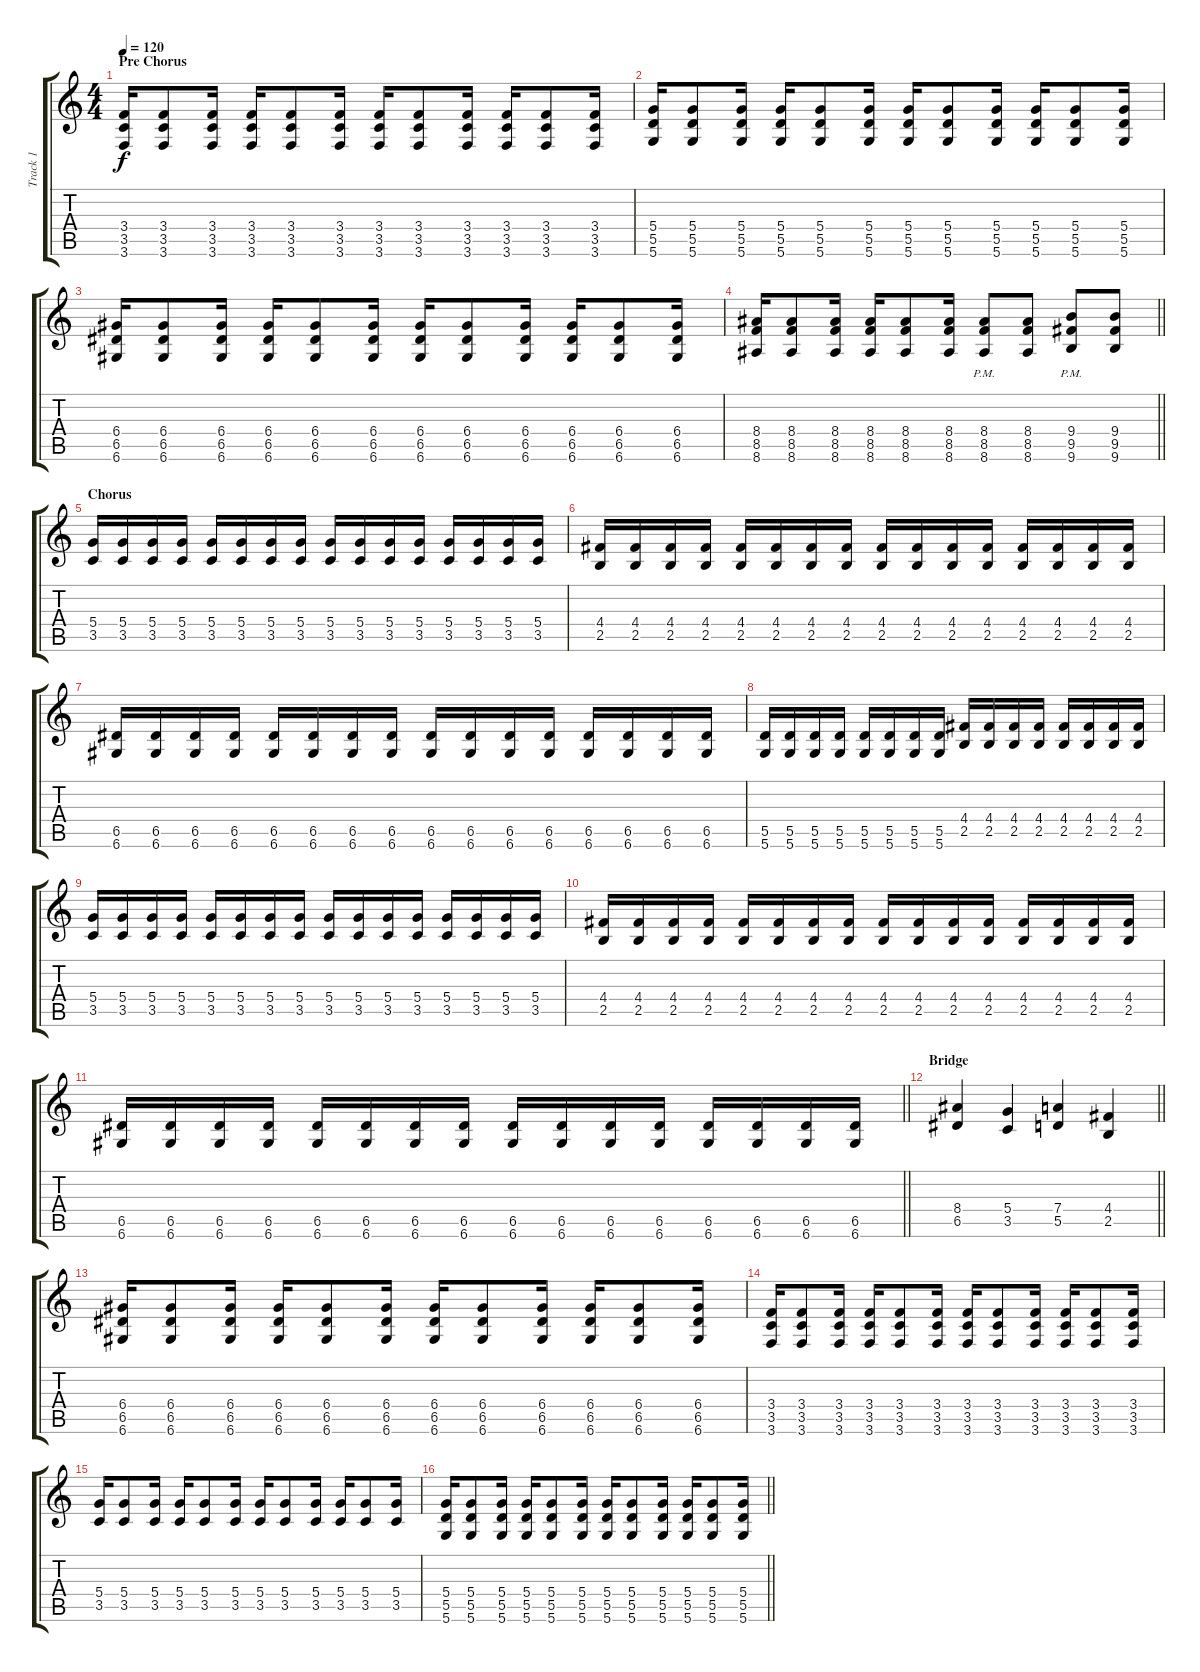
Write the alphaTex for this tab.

\track ("Track 1" "Track 1") {instrument distortionguitar}
\staff {score tabs}
\tuning (E4 B3 G3 D3 A2 D2) {hide}
\ts (4 4)
\section ("" "Pre Chorus")
\tempo 120
\clef g2
\ks c
(3.4 3.5 3.6).16{dy f} (3.4 3.5 3.6).8 (3.4 3.5 3.6).16 (3.4 3.5 3.6).16 (3.4 3.5 3.6).8 (3.4 3.5 3.6).16 (3.4 3.5 3.6).16 (3.4 3.5 3.6).8 (3.4 3.5 3.6).16 (3.4 3.5 3.6).16 (3.4 3.5 3.6).8 (3.4 3.5 3.6).16 |
(5.4 5.5 5.6).16 (5.4 5.5 5.6).8 (5.4 5.5 5.6).16 (5.4 5.5 5.6).16 (5.4 5.5 5.6).8 (5.4 5.5 5.6).16 (5.4 5.5 5.6).16 (5.4 5.5 5.6).8 (5.4 5.5 5.6).16 (5.4 5.5 5.6).16 (5.4 5.5 5.6).8 (5.4 5.5 5.6).16 |
(6.4 6.5 6.6).16 (6.4 6.5 6.6).8 (6.4 6.5 6.6).16 (6.4 6.5 6.6).16 (6.4 6.5 6.6).8 (6.4 6.5 6.6).16 (6.4 6.5 6.6).16 (6.4 6.5 6.6).8 (6.4 6.5 6.6).16 (6.4 6.5 6.6).16 (6.4 6.5 6.6).8 (6.4 6.5 6.6).16 |
\barLineRight lightlight
(8.4 8.5 8.6).16 (8.4 8.5 8.6).8 (8.4 8.5 8.6).16 (8.4 8.5 8.6).16 (8.4 8.5 8.6).8 (8.4 8.5 8.6).16 (8.4{pm} 8.5{pm} 8.6{pm}).8 (8.4 8.5 8.6).8 (9.4{pm} 9.5{pm} 9.6{pm}).8 (9.4 9.5 9.6).8 |
\section ("" "Chorus")
(5.4 3.5).16 (5.4 3.5).16 (5.4 3.5).16 (5.4 3.5).16 (5.4 3.5).16 (5.4 3.5).16 (5.4 3.5).16 (5.4 3.5).16 (5.4 3.5).16 (5.4 3.5).16 (5.4 3.5).16 (5.4 3.5).16 (5.4 3.5).16 (5.4 3.5).16 (5.4 3.5).16 (5.4 3.5).16 |
(4.4 2.5).16 (4.4 2.5).16 (4.4 2.5).16 (4.4 2.5).16 (4.4 2.5).16 (4.4 2.5).16 (4.4 2.5).16 (4.4 2.5).16 (4.4 2.5).16 (4.4 2.5).16 (4.4 2.5).16 (4.4 2.5).16 (4.4 2.5).16 (4.4 2.5).16 (4.4 2.5).16 (4.4 2.5).16 |
(6.5 6.6).16 (6.5 6.6).16 (6.5 6.6).16 (6.5 6.6).16 (6.5 6.6).16 (6.5 6.6).16 (6.5 6.6).16 (6.5 6.6).16 (6.5 6.6).16 (6.5 6.6).16 (6.5 6.6).16 (6.5 6.6).16 (6.5 6.6).16 (6.5 6.6).16 (6.5 6.6).16 (6.5 6.6).16 |
(5.5 5.6).16 (5.5 5.6).16 (5.5 5.6).16 (5.5 5.6).16 (5.5 5.6).16 (5.5 5.6).16 (5.5 5.6).16 (5.5 5.6).16 (4.4 2.5).16 (4.4 2.5).16 (4.4 2.5).16 (4.4 2.5).16 (4.4 2.5).16 (4.4 2.5).16 (4.4 2.5).16 (4.4 2.5).16 |
(5.4 3.5).16 (5.4 3.5).16 (5.4 3.5).16 (5.4 3.5).16 (5.4 3.5).16 (5.4 3.5).16 (5.4 3.5).16 (5.4 3.5).16 (5.4 3.5).16 (5.4 3.5).16 (5.4 3.5).16 (5.4 3.5).16 (5.4 3.5).16 (5.4 3.5).16 (5.4 3.5).16 (5.4 3.5).16 |
(4.4 2.5).16 (4.4 2.5).16 (4.4 2.5).16 (4.4 2.5).16 (4.4 2.5).16 (4.4 2.5).16 (4.4 2.5).16 (4.4 2.5).16 (4.4 2.5).16 (4.4 2.5).16 (4.4 2.5).16 (4.4 2.5).16 (4.4 2.5).16 (4.4 2.5).16 (4.4 2.5).16 (4.4 2.5).16 |
\barLineRight lightlight
(6.5 6.6).16 (6.5 6.6).16 (6.5 6.6).16 (6.5 6.6).16 (6.5 6.6).16 (6.5 6.6).16 (6.5 6.6).16 (6.5 6.6).16 (6.5 6.6).16 (6.5 6.6).16 (6.5 6.6).16 (6.5 6.6).16 (6.5 6.6).16 (6.5 6.6).16 (6.5 6.6).16 (6.5 6.6).16 |
\section ("" "Bridge")
\barLineRight lightlight
(8.4 6.5).4 (5.4 3.5).4 (7.4 5.5).4 (4.4 2.5).4 |
(6.4 6.5 6.6).16 (6.4 6.5 6.6).8 (6.4 6.5 6.6).16 (6.4 6.5 6.6).16 (6.4 6.5 6.6).8 (6.4 6.5 6.6).16 (6.4 6.5 6.6).16 (6.4 6.5 6.6).8 (6.4 6.5 6.6).16 (6.4 6.5 6.6).16 (6.4 6.5 6.6).8 (6.4 6.5 6.6).16 |
(3.4 3.5 3.6).16 (3.4 3.5 3.6).8 (3.4 3.5 3.6).16 (3.4 3.5 3.6).16 (3.4 3.5 3.6).8 (3.4 3.5 3.6).16 (3.4 3.5 3.6).16 (3.4 3.5 3.6).8 (3.4 3.5 3.6).16 (3.4 3.5 3.6).16 (3.4 3.5 3.6).8 (3.4 3.5 3.6).16 |
(5.4 3.5).16 (5.4 3.5).8 (5.4 3.5).16 (5.4 3.5).16 (5.4 3.5).8 (5.4 3.5).16 (5.4 3.5).16 (5.4 3.5).8 (5.4 3.5).16 (5.4 3.5).16 (5.4 3.5).8 (5.4 3.5).16 |
\barLineRight lightlight
(5.4 5.5 5.6).16 (5.4 5.5 5.6).8 (5.4 5.5 5.6).16 (5.4 5.5 5.6).16 (5.4 5.5 5.6).8 (5.4 5.5 5.6).16 (5.4 5.5 5.6).16 (5.4 5.5 5.6).8 (5.4 5.5 5.6).16 (5.4 5.5 5.6).16 (5.4 5.5 5.6).8 (5.4 5.5 5.6).16
